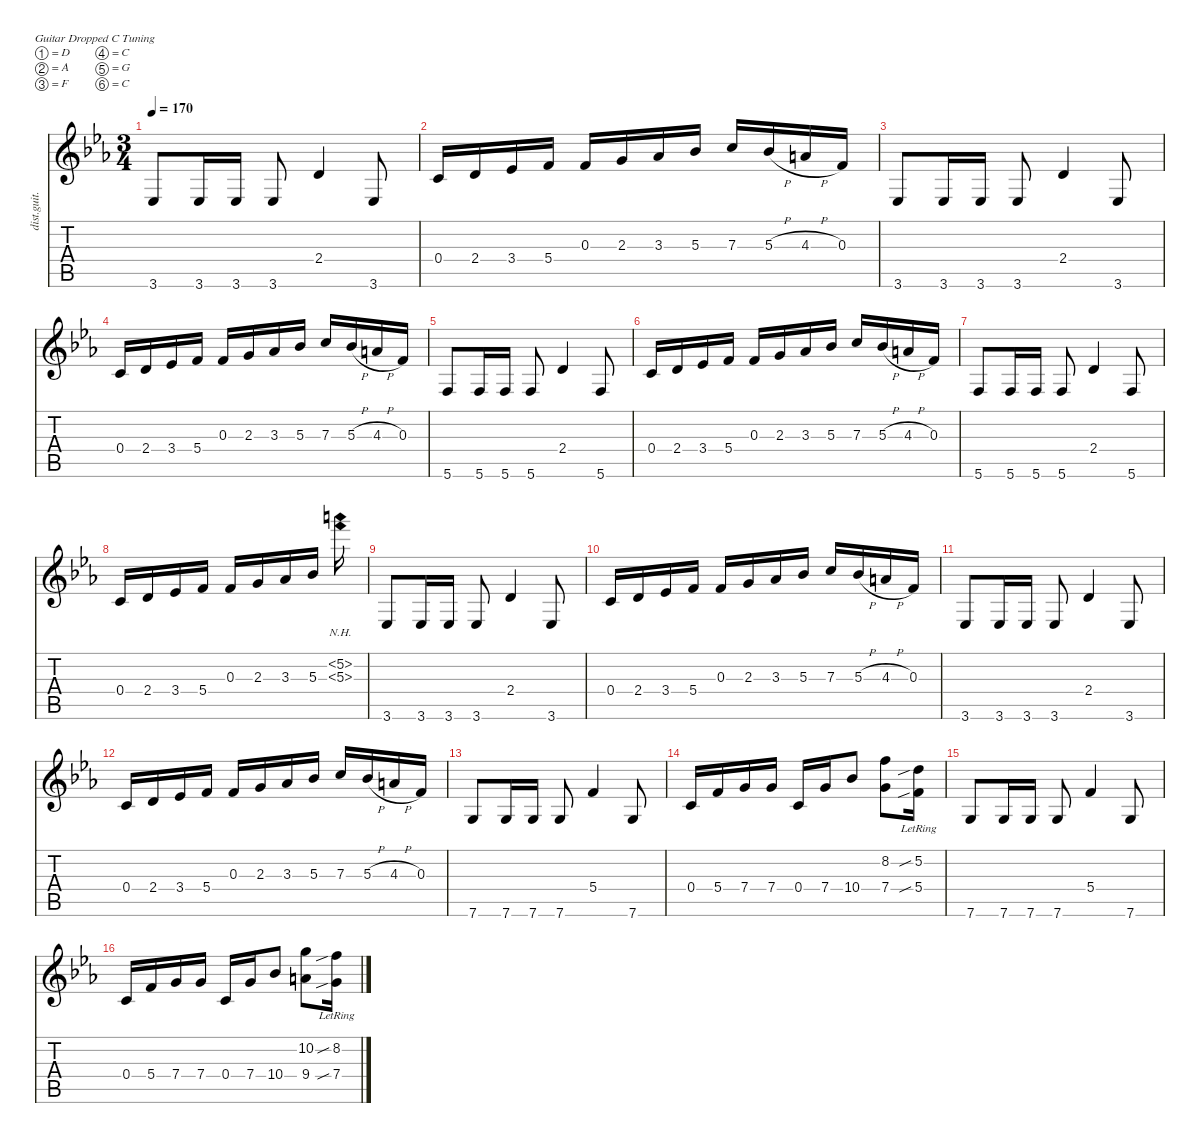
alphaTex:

\defaultSystemsLayout 4
\hideDynamics
\bracketExtendMode nobrackets
\track ("Distortion Guitar" "dist.guit.") {instrument distortionguitar}
\staff {score tabs}
\tuning (D4 A3 F3 C3 G2 C2)
\ts (3 4)
\tempo 170
\clef g2
\ks cminor
3.6{acc b}.8{dy mf beam Up} 3.6{acc b}.16{beam Up} 3.6{acc b}.16{beam Up} 3.6{acc b}.8{beam Up} 2.4{acc forcenatural}.4{beam Up} 3.6{acc b}.8{beam Up} |
0.4{acc forcenatural}.16{beam Up} 2.4{acc forcenatural}.16{beam Up} 3.4{acc b}.16{beam Up} 5.4{acc forcenatural}.16{beam Up} 0.3{acc forcenatural}.16{beam Up} 2.3{acc forcenatural}.16{beam Up} 3.3{acc b}.16{beam Up} 5.3{acc b}.16{beam Up} 7.3{acc forcenatural}.16{beam Up} 5.3{h acc b}.16{beam Up} 4.3{h acc forcenatural}.16{beam Up} 0.3{acc forcenatural}.16{beam Up} |
3.6{acc b}.8{beam Up} 3.6{acc b}.16{beam Up} 3.6{acc b}.16{beam Up} 3.6{acc b}.8{beam Up} 2.4{acc forcenatural}.4{beam Up} 3.6{acc b}.8{beam Up} |
0.4{acc forcenatural}.16{beam Up} 2.4{acc forcenatural}.16{beam Up} 3.4{acc b}.16{beam Up} 5.4{acc forcenatural}.16{beam Up} 0.3{acc forcenatural}.16{beam Up} 2.3{acc forcenatural}.16{beam Up} 3.3{acc b}.16{beam Up} 5.3{acc b}.16{beam Up} 7.3{acc forcenatural}.16{beam Up} 5.3{h acc b}.16{beam Up} 4.3{h acc forcenatural}.16{beam Up} 0.3{acc forcenatural}.16{beam Up} |
5.6{acc forcenatural}.8{beam Up} 5.6{acc forcenatural}.16{beam Up} 5.6{acc forcenatural}.16{beam Up} 5.6{acc forcenatural}.8{beam Up} 2.4{acc forcenatural}.4{beam Up} 5.6{acc forcenatural}.8{beam Up} |
0.4{acc forcenatural}.16{beam Up} 2.4{acc forcenatural}.16{beam Up} 3.4{acc b}.16{beam Up} 5.4{acc forcenatural}.16{beam Up} 0.3{acc forcenatural}.16{beam Up} 2.3{acc forcenatural}.16{beam Up} 3.3{acc b}.16{beam Up} 5.3{acc b}.16{beam Up} 7.3{acc forcenatural}.16{beam Up} 5.3{h acc b}.16{beam Up} 4.3{h acc forcenatural}.16{beam Up} 0.3{acc forcenatural}.16{beam Up} |
5.6{acc forcenatural}.8{beam Up} 5.6{acc forcenatural}.16{beam Up} 5.6{acc forcenatural}.16{beam Up} 5.6{acc forcenatural}.8{beam Up} 2.4{acc forcenatural}.4{beam Up} 5.6{acc forcenatural}.8{beam Up} |
0.4{acc forcenatural}.16{beam Up} 2.4{acc forcenatural}.16{beam Up} 3.4{acc b}.16{beam Up} 5.4{acc forcenatural}.16{beam Up} 0.3{acc forcenatural}.16{beam Up} 2.3{acc forcenatural}.16{beam Up} 3.3{acc b}.16{beam Up} 5.3{acc b}.16{beam Up} (5.3{nh acc b} 5.2{nh acc forcenatural}).16{beam Down} |
3.6{acc b}.8{beam Up} 3.6{acc b}.16{beam Up} 3.6{acc b}.16{beam Up} 3.6{acc b}.8{beam Up} 2.4{acc forcenatural}.4{beam Up} 3.6{acc b}.8{beam Up} |
0.4{acc forcenatural}.16{beam Up} 2.4{acc forcenatural}.16{beam Up} 3.4{acc b}.16{beam Up} 5.4{acc forcenatural}.16{beam Up} 0.3{acc forcenatural}.16{beam Up} 2.3{acc forcenatural}.16{beam Up} 3.3{acc b}.16{beam Up} 5.3{acc b}.16{beam Up} 7.3{acc forcenatural}.16{beam Up} 5.3{h acc b}.16{beam Up} 4.3{h acc forcenatural}.16{beam Up} 0.3{acc forcenatural}.16{beam Up} |
3.6{acc b}.8{beam Up} 3.6{acc b}.16{beam Up} 3.6{acc b}.16{beam Up} 3.6{acc b}.8{beam Up} 2.4{acc forcenatural}.4{beam Up} 3.6{acc b}.8{beam Up} |
0.4{acc forcenatural}.16{beam Up} 2.4{acc forcenatural}.16{beam Up} 3.4{acc b}.16{beam Up} 5.4{acc forcenatural}.16{beam Up} 0.3{acc forcenatural}.16{beam Up} 2.3{acc forcenatural}.16{beam Up} 3.3{acc b}.16{beam Up} 5.3{acc b}.16{beam Up} 7.3{acc forcenatural}.16{beam Up} 5.3{h acc b}.16{beam Up} 4.3{h acc forcenatural}.16{beam Up} 0.3{acc forcenatural}.16{beam Up} |
7.6{acc forcenatural}.8{beam Up} 7.6{acc forcenatural}.16{beam Up} 7.6{acc forcenatural}.16{beam Up} 7.6{acc forcenatural}.8{beam Up} 5.4{acc forcenatural}.4{beam Up} 7.6{acc forcenatural}.8{beam Up} |
0.4{acc forcenatural}.16{beam Up} 5.4{acc forcenatural}.16{beam Up} 7.4{acc forcenatural}.16{beam Up} 7.4{acc forcenatural}.16{beam Up} 0.4{acc forcenatural}.16{beam Up} 7.4{acc forcenatural}.16{beam Up} 10.4{acc b}.8{beam Up} (7.4{acc forcenatural} 8.2{acc forcenatural}).8{beam Down} (5.4{sib lr acc forcenatural} 5.2{sib lr acc forcenatural}).16{beam Down} |
7.6{acc forcenatural}.8{beam Up} 7.6{acc forcenatural}.16{beam Up} 7.6{acc forcenatural}.16{beam Up} 7.6{acc forcenatural}.8{beam Up} 5.4{acc forcenatural}.4{beam Up} 7.6{acc forcenatural}.8{beam Up} |
0.4{acc forcenatural}.16{beam Up} 5.4{acc forcenatural}.16{beam Up} 7.4{acc forcenatural}.16{beam Up} 7.4{acc forcenatural}.16{beam Up} 0.4{acc forcenatural}.16{beam Up} 7.4{acc forcenatural}.16{beam Up} 10.4{acc b}.8{beam Up} (9.4{acc forcenatural} 10.2{acc forcenatural}).8{beam Down} (7.4{sib lr acc forcenatural} 8.2{sib lr acc forcenatural}).16{beam Down}
